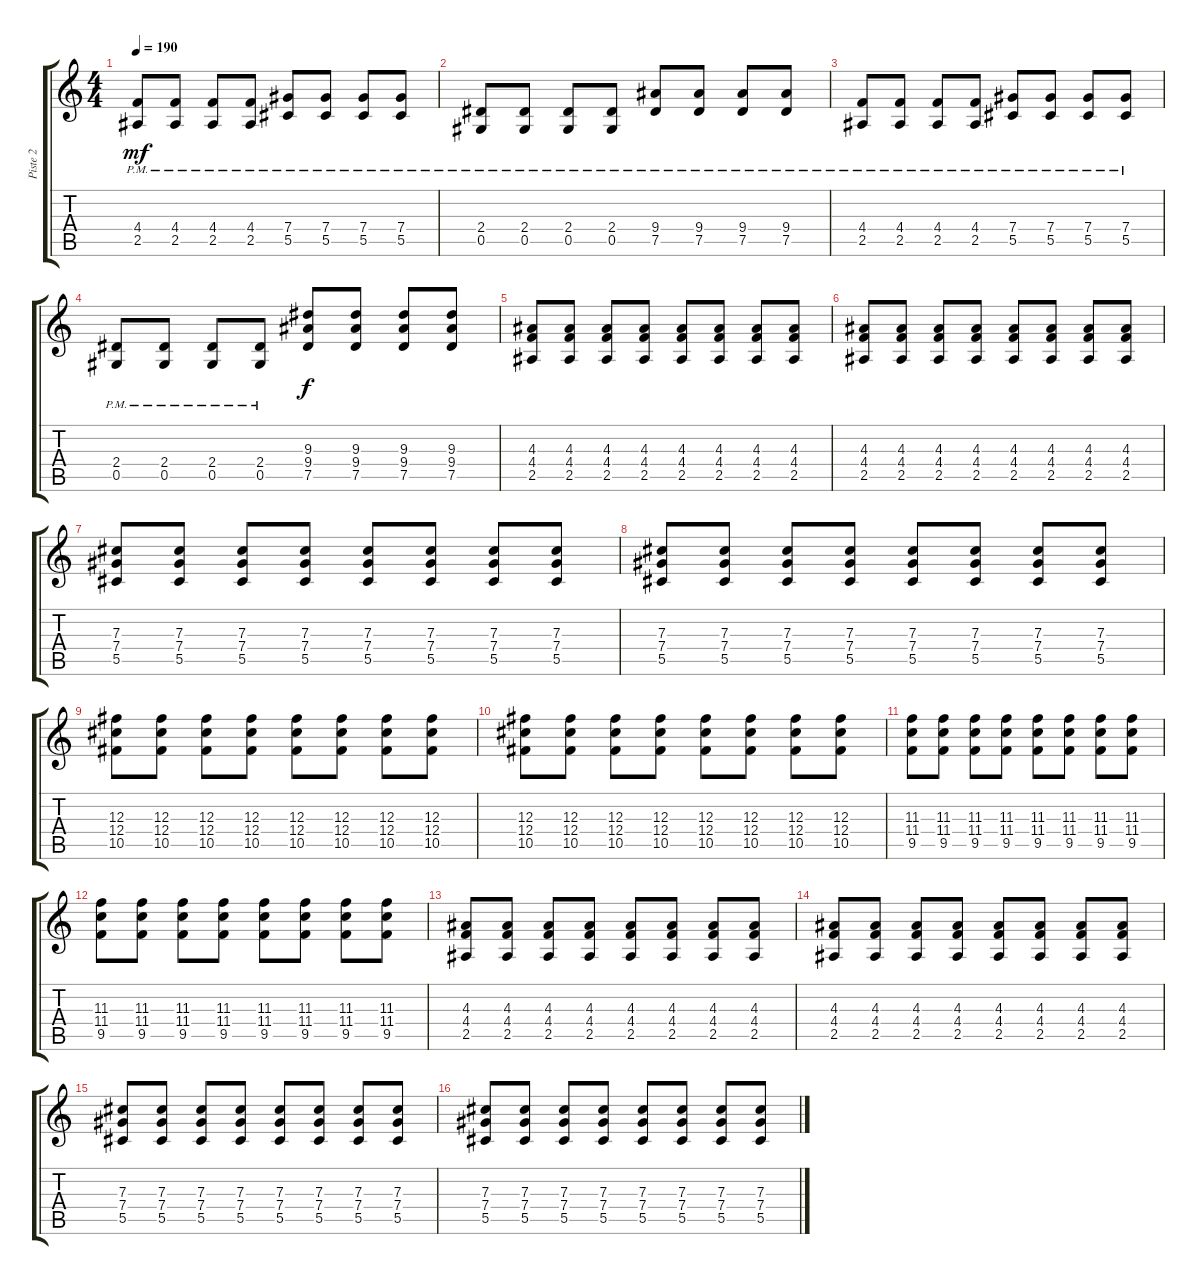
\track ("Piste 2" "Piste 2") {instrument distortionguitar}
\staff {score tabs}
\tuning (Eb4 Bb3 Gb3 Db3 Ab2 Eb2) {hide}
\ts (4 4)
\tempo 190
\clef g2
\ks c
(4.4{pm} 2.5{pm}).8{dy mf} (4.4{pm} 2.5{pm}).8 (4.4{pm} 2.5{pm}).8 (4.4{pm} 2.5{pm}).8 (7.4{pm} 5.5{pm}).8 (7.4{pm} 5.5{pm}).8 (7.4{pm} 5.5{pm}).8 (7.4{pm} 5.5{pm}).8 |
(2.4{pm} 0.5{pm}).8 (2.4{pm} 0.5{pm}).8 (2.4{pm} 0.5{pm}).8 (2.4{pm} 0.5{pm}).8 (9.4{pm} 7.5{pm}).8 (9.4{pm} 7.5{pm}).8 (9.4{pm} 7.5{pm}).8 (9.4{pm} 7.5{pm}).8 |
(4.4{pm} 2.5{pm}).8 (4.4{pm} 2.5{pm}).8 (4.4{pm} 2.5{pm}).8 (4.4{pm} 2.5{pm}).8 (7.4{pm} 5.5{pm}).8 (7.4{pm} 5.5{pm}).8 (7.4{pm} 5.5{pm}).8 (7.4{pm} 5.5{pm}).8 |
(2.4{pm} 0.5{pm}).8 (2.4{pm} 0.5{pm}).8 (2.4{pm} 0.5{pm}).8 (2.4{pm} 0.5{pm}).8 (9.3 9.4 7.5).8{dy f} (9.3 9.4 7.5).8 (9.3 9.4 7.5).8 (9.3 9.4 7.5).8 |
(4.3 4.4 2.5).8 (4.3 4.4 2.5).8 (4.3 4.4 2.5).8 (4.3 4.4 2.5).8 (4.3 4.4 2.5).8 (4.3 4.4 2.5).8 (4.3 4.4 2.5).8 (4.3 4.4 2.5).8 |
(4.3 4.4 2.5).8 (4.3 4.4 2.5).8 (4.3 4.4 2.5).8 (4.3 4.4 2.5).8 (4.3 4.4 2.5).8 (4.3 4.4 2.5).8 (4.3 4.4 2.5).8 (4.3 4.4 2.5).8 |
(7.3 7.4 5.5).8 (7.3 7.4 5.5).8 (7.3 7.4 5.5).8 (7.3 7.4 5.5).8 (7.3 7.4 5.5).8 (7.3 7.4 5.5).8 (7.3 7.4 5.5).8 (7.3 7.4 5.5).8 |
(7.3 7.4 5.5).8 (7.3 7.4 5.5).8 (7.3 7.4 5.5).8 (7.3 7.4 5.5).8 (7.3 7.4 5.5).8 (7.3 7.4 5.5).8 (7.3 7.4 5.5).8 (7.3 7.4 5.5).8 |
(12.3 12.4 10.5).8 (12.3 12.4 10.5).8 (12.3 12.4 10.5).8 (12.3 12.4 10.5).8 (12.3 12.4 10.5).8 (12.3 12.4 10.5).8 (12.3 12.4 10.5).8 (12.3 12.4 10.5).8 |
(12.3 12.4 10.5).8 (12.3 12.4 10.5).8 (12.3 12.4 10.5).8 (12.3 12.4 10.5).8 (12.3 12.4 10.5).8 (12.3 12.4 10.5).8 (12.3 12.4 10.5).8 (12.3 12.4 10.5).8 |
(11.3 11.4 9.5).8 (11.3 11.4 9.5).8 (11.3 11.4 9.5).8 (11.3 11.4 9.5).8 (11.3 11.4 9.5).8 (11.3 11.4 9.5).8 (11.3 11.4 9.5).8 (11.3 11.4 9.5).8 |
(11.3 11.4 9.5).8 (11.3 11.4 9.5).8 (11.3 11.4 9.5).8 (11.3 11.4 9.5).8 (11.3 11.4 9.5).8 (11.3 11.4 9.5).8 (11.3 11.4 9.5).8 (11.3 11.4 9.5).8 |
(4.3 4.4 2.5).8 (4.3 4.4 2.5).8 (4.3 4.4 2.5).8 (4.3 4.4 2.5).8 (4.3 4.4 2.5).8 (4.3 4.4 2.5).8 (4.3 4.4 2.5).8 (4.3 4.4 2.5).8 |
(4.3 4.4 2.5).8 (4.3 4.4 2.5).8 (4.3 4.4 2.5).8 (4.3 4.4 2.5).8 (4.3 4.4 2.5).8 (4.3 4.4 2.5).8 (4.3 4.4 2.5).8 (4.3 4.4 2.5).8 |
(7.3 7.4 5.5).8 (7.3 7.4 5.5).8 (7.3 7.4 5.5).8 (7.3 7.4 5.5).8 (7.3 7.4 5.5).8 (7.3 7.4 5.5).8 (7.3 7.4 5.5).8 (7.3 7.4 5.5).8 |
(7.3 7.4 5.5).8 (7.3 7.4 5.5).8 (7.3 7.4 5.5).8 (7.3 7.4 5.5).8 (7.3 7.4 5.5).8 (7.3 7.4 5.5).8 (7.3 7.4 5.5).8 (7.3 7.4 5.5).8
